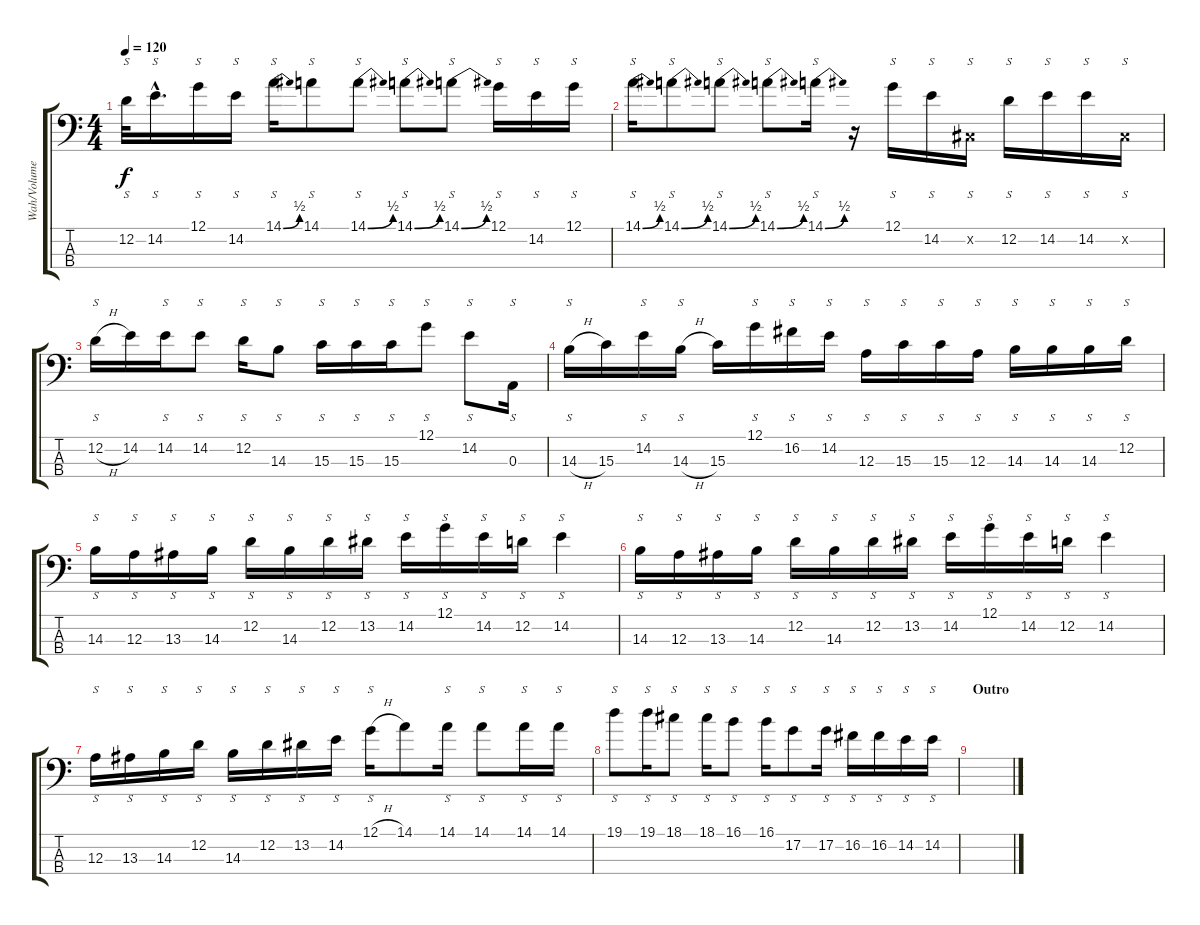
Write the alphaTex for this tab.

\track ("Wah/Volume Effect (Bass)" "Wah/Volume") {instrument synthbass2}
\staff {score tabs}
\tuning (G2 D2 A1 E1) {hide}
\ts (4 4)
\tempo 120
\clef f4
\ks c
12.2.32{s dy f} 14.2{hac}.16{s d} 12.1.16{s} 14.2.16{s} 14.1{be (bend 0 0 60 2)}.16{s} 14.1.8{s} 14.1{be (bend 0 0 60 2)}.8{s} 14.1{be (bend 0 0 60 2)}.8{s} 14.1{be (bend 0 0 60 2)}.8{s} 12.1.16{s} 14.2.16{s} 12.1.16{s} |
14.1{be (bend 0 0 60 2)}.16{s} 14.1{be (bend 0 0 60 2)}.8{s} 14.1{be (bend 0 0 60 2)}.8{s} 14.1{be (bend 0 0 60 2)}.8{s} 14.1{be (bend 0 0 60 2)}.16{s} r.16 12.1.16{s} 14.2.16{s} -1.2{x}.16{s} 12.2.16{s} 14.2.16{s} 14.2.16{s} -1.2{x}.16{s} |
12.2{h}.16{s} 14.2.16 14.2.16{s} 14.2.8{s} 12.2.16{s} 14.3.8{s} 15.3.16{s} 15.3.16{s} 15.3.16{s} 12.1.8{s} 14.2.8{s} 0.3.16{s} |
14.3{h}.16{s} 15.3.16 14.2.16{s} 14.3{h}.16{s} 15.3.16 12.1.16{s} 16.2.16{s} 14.2.16{s} 12.3.16{s} 15.3.16{s} 15.3.16{s} 12.3.16{s} 14.3.16{s} 14.3.16{s} 14.3.16{s} 12.2.16{s} |
14.3.16{s} 12.3.16{s} 13.3.16{s} 14.3.16{s} 12.2.16{s} 14.3.16{s} 12.2.16{s} 13.2.16{s} 14.2.16{s} 12.1.16{s} 14.2.16{s} 12.2.16{s} 14.2.4{s} |
14.3.16{s} 12.3.16{s} 13.3.16{s} 14.3.16{s} 12.2.16{s} 14.3.16{s} 12.2.16{s} 13.2.16{s} 14.2.16{s} 12.1.16{s} 14.2.16{s} 12.2.16{s} 14.2.4{s} |
12.3.16{s} 13.3.16{s} 14.3.16{s} 12.2.16{s} 14.3.16{s} 12.2.16{s} 13.2.16{s} 14.2.16{s} 12.1{h}.16{s} 14.1.8 14.1.16{s} 14.1.8{s} 14.1.16{s} 14.1.16{s} |
19.1.8{s} 19.1.16{s} 18.1.8{s} 18.1.16{s} 16.1.8{s} 16.1.16{s} 17.2.8{s} 17.2.16{s} 16.2.16{s} 16.2.16{s} 14.2.16{s} 14.2.16{s} |
\section ("" "Outro")
